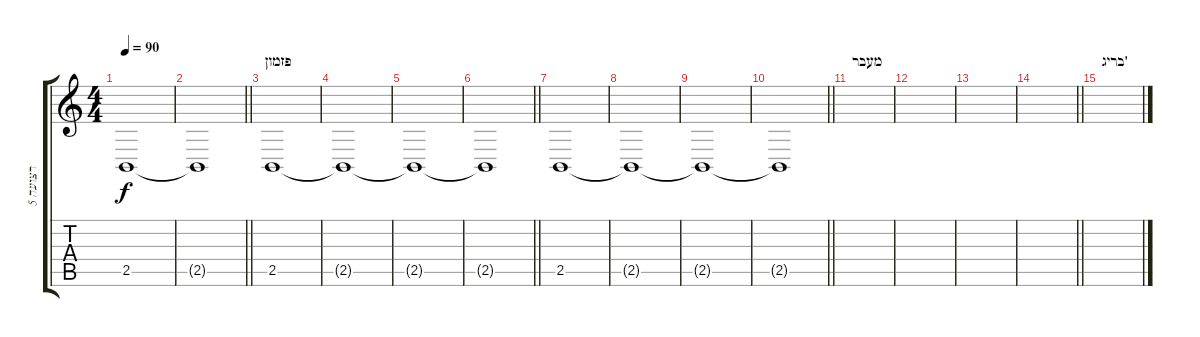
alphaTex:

\track ("רצועה 5" "רצועה 5") {instrument fx7echoes}
\staff {score tabs}
\tuning (E4 B3 G3 D3 A2 E2) {hide}
\ts (4 4)
\tempo 90
\clef g2
\ks c
2.5{t}.1{dy f} |
\barLineRight lightlight
2.5{t}.1 |
\section ("" "פזמון")
2.5.1 |
2.5{t}.1 |
2.5{t}.1 |
\barLineRight lightlight
2.5{t}.1 |
2.5.1 |
2.5{t}.1 |
2.5{t}.1 |
\barLineRight lightlight
2.5{t}.1 |
\section ("" "מעבר")
|
|
|
\barLineRight lightlight
|
\section ("" "בריג'")
